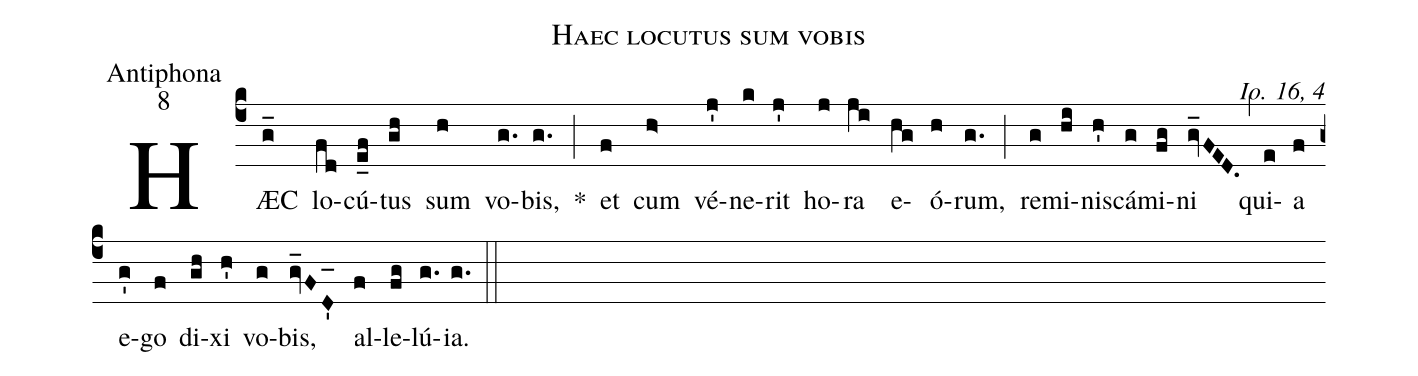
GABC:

name: Haec locutus sum vobis;
office-part: Antiphona;
mode: 8;
commentary: Io. 16, 4;
%%
(c4)
HÆC(g_) lo(fd)cú(e_f)tus(gh) sum(h) vo(g.)bis,(g.) *(;)
et(f) cum(h>) vé(j')ne(k)rit(j') ho(j)ra(ji) e(hg)ó(h)rum,(g.) (;)
re(g)mi(hi)nis(h')cá(g)mi(fg)ni(gv_FED.) (,)
qui(e)a(f) e(g')go(f) di(gh)xi(h') vo(g)bis,(gv_FD'_) al(f)le(fg)lú(g.)ia.(g.) (::)
